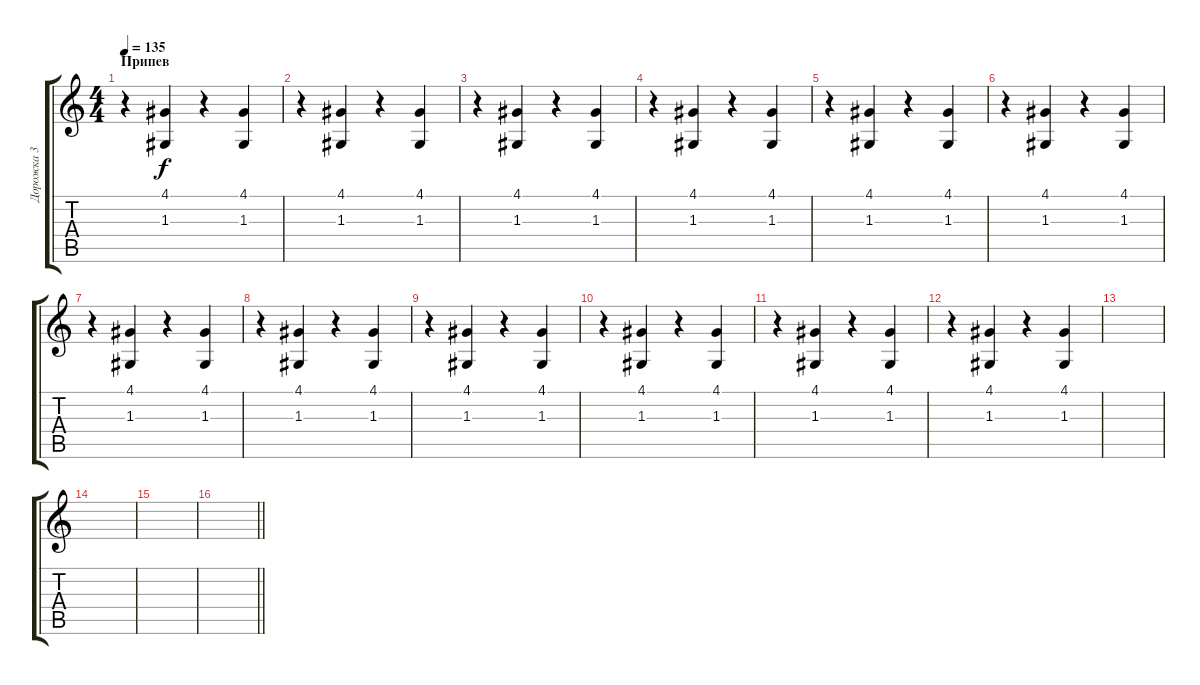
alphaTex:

\track ("Дорожка 3" "Дорожка 3") {instrument fiddle}
\staff {score tabs}
\tuning (E4 B3 G3 D3 A2 E2) {hide}
\ts (4 4)
\section ("" "Припев")
\tempo 135
\clef g2
\ks c
r.4{dy f volume 16 instrument tubularbells} (4.1 1.3).4 r.4 (4.1 1.3).4 |
r.4 (4.1 1.3).4 r.4 (4.1 1.3).4 |
r.4 (4.1 1.3).4 r.4 (4.1 1.3).4 |
r.4 (4.1 1.3).4 r.4 (4.1 1.3).4 |
r.4 (4.1 1.3).4 r.4 (4.1 1.3).4 |
r.4 (4.1 1.3).4 r.4 (4.1 1.3).4 |
r.4 (4.1 1.3).4 r.4 (4.1 1.3).4 |
r.4 (4.1 1.3).4 r.4 (4.1 1.3).4 |
r.4 (4.1 1.3).4 r.4 (4.1 1.3).4 |
r.4 (4.1 1.3).4 r.4 (4.1 1.3).4 |
r.4 (4.1 1.3).4 r.4 (4.1 1.3).4 |
r.4 (4.1 1.3).4 r.4 (4.1 1.3).4 |
|
|
|
\barLineRight lightlight
